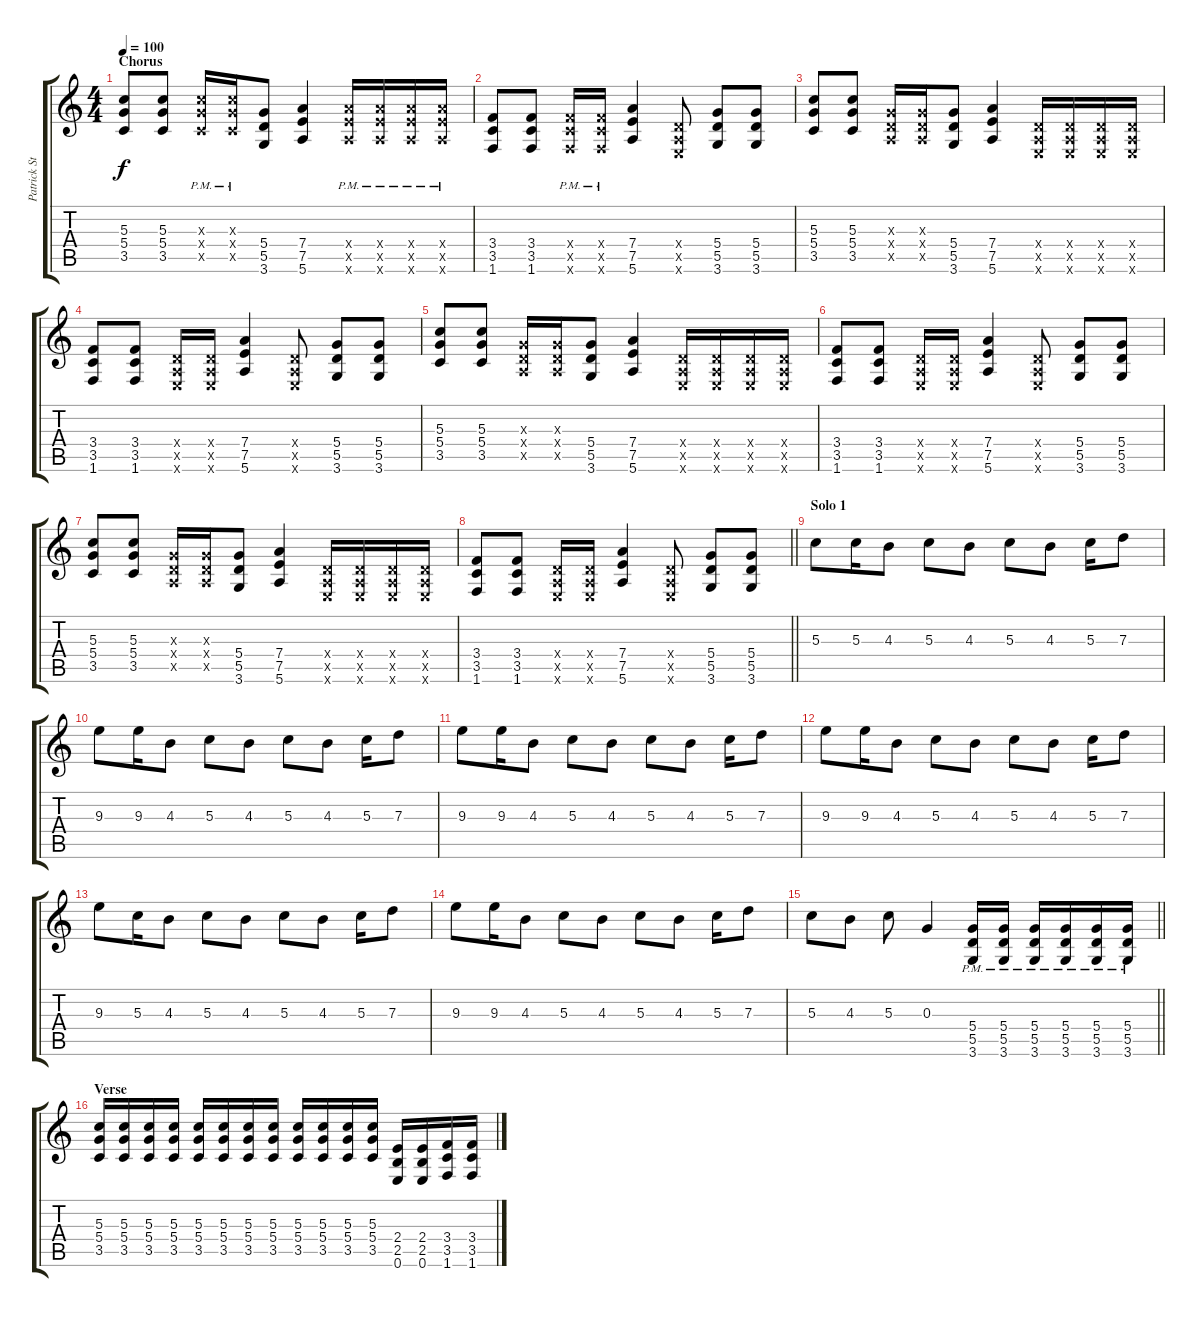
\track ("Patrick Stump" "Patrick St") {instrument overdrivenguitar}
\staff {score tabs}
\tuning (E4 B3 G3 D3 A2 E2) {hide}
\ts (4 4)
\section ("" "Chorus")
\tempo 100
\clef g2
\ks c
(5.3 5.4 3.5).8{dy f} (5.3 5.4 3.5).8 (5.3{pm x} 5.4{pm x} 3.5{pm x}).16 (5.3{pm x} 5.4{pm x} 3.5{pm x}).16 (5.4 5.5 3.6).8 (7.4 7.5 5.6).4 (7.4{pm x} 7.5{pm x} 5.6{pm x}).16 (7.4{pm x} 7.5{pm x} 5.6{pm x}).16 (7.4{pm x} 7.5{pm x} 5.6{pm x}).16 (7.4{pm x} 7.5{pm x} 5.6{pm x}).16 |
(3.4 3.5 1.6).8 (3.4 3.5 1.6).8 (3.4{pm x} 3.5{pm x} 1.6{pm x}).16 (3.4{pm x} 3.5{pm x} 1.6{pm x}).16 (7.4 7.5 5.6).4 (0.4{x} 0.5{x} 0.6{x}).8 (5.4 5.5 3.6).8 (5.4 5.5 3.6).8 |
(5.3 5.4 3.5).8 (5.3 5.4 3.5).8 (0.3{x} 0.4{x} 0.5{x}).16 (0.3{x} 0.4{x} 0.5{x}).16 (5.4 5.5 3.6).8 (7.4 7.5 5.6).4 (0.4{x} 0.5{x} 0.6{x}).16 (0.4{x} 0.5{x} 0.6{x}).16 (0.4{x} 0.5{x} 0.6{x}).16 (0.4{x} 0.5{x} 0.6{x}).16 |
(3.4 3.5 1.6).8 (3.4 3.5 1.6).8 (0.4{x} 0.5{x} 0.6{x}).16 (0.4{x} 0.5{x} 0.6{x}).16 (7.4 7.5 5.6).4 (0.4{x} 0.5{x} 0.6{x}).8 (5.4 5.5 3.6).8 (5.4 5.5 3.6).8 |
(5.3 5.4 3.5).8 (5.3 5.4 3.5).8 (0.3{x} 0.4{x} 0.5{x}).16 (0.3{x} 0.4{x} 0.5{x}).16 (5.4 5.5 3.6).8 (7.4 7.5 5.6).4 (0.4{x} 0.5{x} 0.6{x}).16 (0.4{x} 0.5{x} 0.6{x}).16 (0.4{x} 0.5{x} 0.6{x}).16 (0.4{x} 0.5{x} 0.6{x}).16 |
(3.4 3.5 1.6).8 (3.4 3.5 1.6).8 (0.4{x} 0.5{x} 0.6{x}).16 (0.4{x} 0.5{x} 0.6{x}).16 (7.4 7.5 5.6).4 (0.4{x} 0.5{x} 0.6{x}).8 (5.4 5.5 3.6).8 (5.4 5.5 3.6).8 |
(5.3 5.4 3.5).8 (5.3 5.4 3.5).8 (0.3{x} 0.4{x} 0.5{x}).16 (0.3{x} 0.4{x} 0.5{x}).16 (5.4 5.5 3.6).8 (7.4 7.5 5.6).4 (0.4{x} 0.5{x} 0.6{x}).16 (0.4{x} 0.5{x} 0.6{x}).16 (0.4{x} 0.5{x} 0.6{x}).16 (0.4{x} 0.5{x} 0.6{x}).16 |
\barLineRight lightlight
(3.4 3.5 1.6).8 (3.4 3.5 1.6).8 (0.4{x} 0.5{x} 0.6{x}).16 (0.4{x} 0.5{x} 0.6{x}).16 (7.4 7.5 5.6).4 (0.4{x} 0.5{x} 0.6{x}).8 (5.4 5.5 3.6).8 (5.4 5.5 3.6).8 |
\section ("" "Solo 1")
5.3.8 5.3.16 4.3.8 5.3.8 4.3.8 5.3.8 4.3.8 5.3.16 7.3.8 |
9.3.8 9.3.16 4.3.8 5.3.8 4.3.8 5.3.8 4.3.8 5.3.16 7.3.8 |
9.3.8 9.3.16 4.3.8 5.3.8 4.3.8 5.3.8 4.3.8 5.3.16 7.3.8 |
9.3.8 9.3.16 4.3.8 5.3.8 4.3.8 5.3.8 4.3.8 5.3.16 7.3.8 |
9.3.8 5.3.16 4.3.8 5.3.8 4.3.8 5.3.8 4.3.8 5.3.16 7.3.8 |
9.3.8 9.3.16 4.3.8 5.3.8 4.3.8 5.3.8 4.3.8 5.3.16 7.3.8 |
\barLineRight lightlight
5.3.8 4.3.8 5.3.8 0.3.4 (5.4{pm} 5.5{pm} 3.6{pm}).16 (5.4{pm} 5.5{pm} 3.6{pm}).16 (5.4{pm} 5.5{pm} 3.6{pm}).16 (5.4{pm} 5.5{pm} 3.6{pm}).16 (5.4{pm} 5.5{pm} 3.6{pm}).16 (5.4{pm} 5.5{pm} 3.6{pm}).16 |
\section ("" "Verse")
(5.3 5.4 3.5).16 (5.3 5.4 3.5).16 (5.3 5.4 3.5).16 (5.3 5.4 3.5).16 (5.3 5.4 3.5).16 (5.3 5.4 3.5).16 (5.3 5.4 3.5).16 (5.3 5.4 3.5).16 (5.3 5.4 3.5).16 (5.3 5.4 3.5).16 (5.3 5.4 3.5).16 (5.3 5.4 3.5).16 (2.4 2.5 0.6).16 (2.4 2.5 0.6).16 (3.4 3.5 1.6).16 (3.4 3.5 1.6).16
